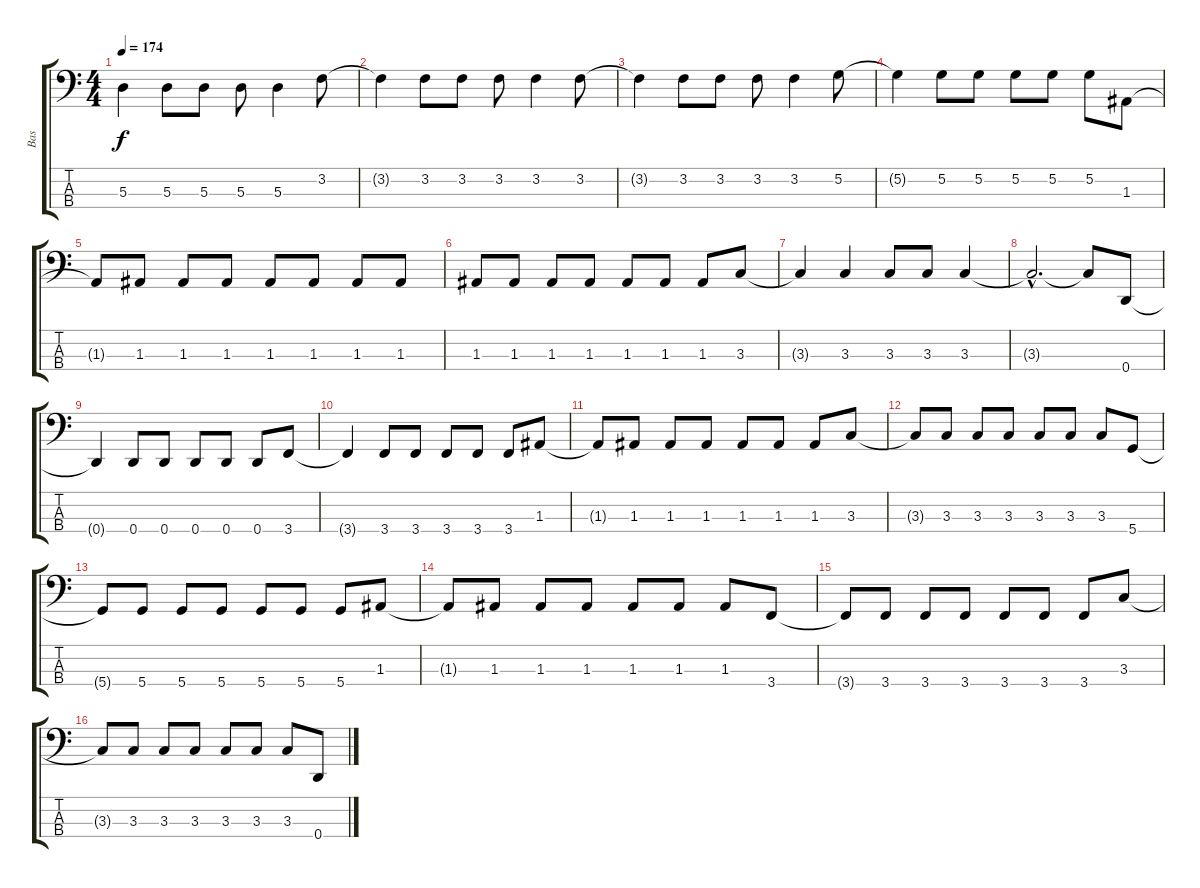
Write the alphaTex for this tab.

\track ("Bas" "Bas") {instrument electricbassfinger}
\staff {score tabs}
\tuning (G2 D2 A1 D1) {hide}
\ts (4 4)
\tempo 174
\clef f4
\ks c
5.3{t}.4{dy f} 5.3.8 5.3.8 5.3.8 5.3.4 3.2.8 |
3.2{t}.4 3.2.8 3.2.8 3.2.8 3.2.4 3.2.8 |
3.2{t}.4 3.2.8 3.2.8 3.2.8 3.2.4 5.2.8 |
5.2{t}.4 5.2.8 5.2.8 5.2.8 5.2.8 5.2.8 1.3.8 |
1.3{t}.8 1.3.8 1.3.8 1.3.8 1.3.8 1.3.8 1.3.8 1.3.8 |
1.3.8 1.3.8 1.3.8 1.3.8 1.3.8 1.3.8 1.3.8 3.3.8 |
3.3{t}.4 3.3.4 3.3.8 3.3.8 3.3.4 |
3.3{hac t}.2{d} 3.3{t}.8 0.4.8 |
0.4{t}.4 0.4.8 0.4.8 0.4.8 0.4.8 0.4.8 3.4.8 |
3.4{t}.4 3.4.8 3.4.8 3.4.8 3.4.8 3.4.8 1.3.8 |
1.3{t}.8 1.3.8 1.3.8 1.3.8 1.3.8 1.3.8 1.3.8 3.3.8 |
3.3{t}.8 3.3.8 3.3.8 3.3.8 3.3.8 3.3.8 3.3.8 5.4.8 |
5.4{t}.8 5.4.8 5.4.8 5.4.8 5.4.8 5.4.8 5.4.8 1.3.8 |
1.3{t}.8 1.3.8 1.3.8 1.3.8 1.3.8 1.3.8 1.3.8 3.4.8 |
3.4{t}.8 3.4.8 3.4.8 3.4.8 3.4.8 3.4.8 3.4.8 3.3.8 |
3.3{t}.8 3.3.8 3.3.8 3.3.8 3.3.8 3.3.8 3.3.8 0.4.8
